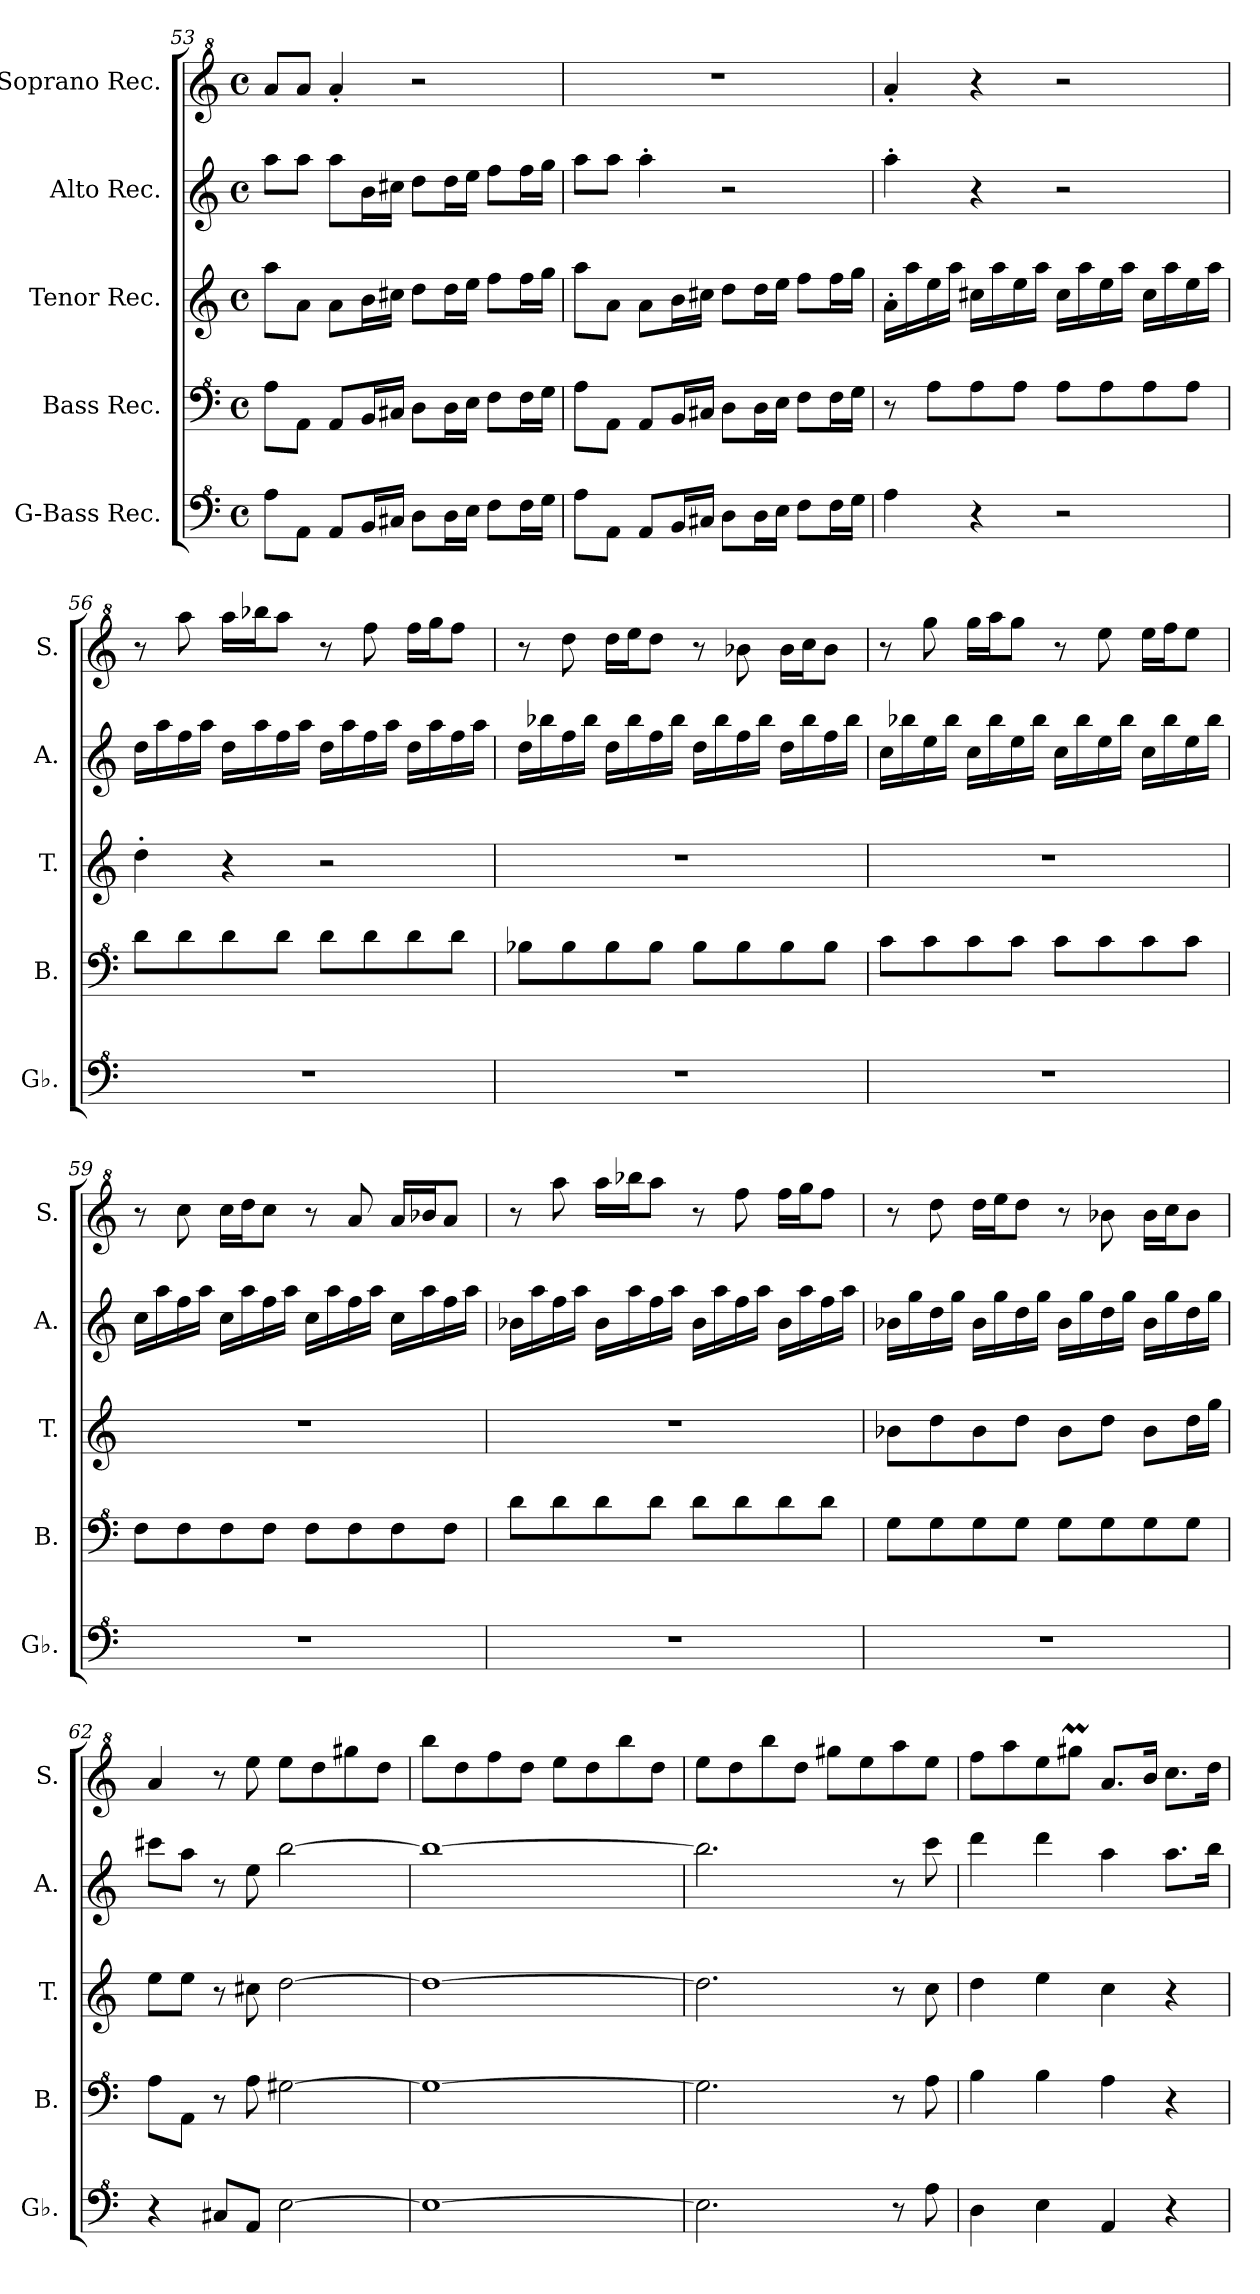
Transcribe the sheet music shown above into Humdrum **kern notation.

**kern	**kern	**kern	**kern	**kern
*part5	*part4	*part3	*part2	*part1
*staff5	*staff4	*staff3	*staff2	*staff1
*I"G-Bass Rec.	*I"Bass Rec.	*I"Tenor Rec.	*I"Alto Rec.	*I"Soprano Rec.
*I'Gb.	*I'B.	*I'T.	*I'A.	*I'S.
*clefF^4	*clefF^4	*clefG2	*clefG2	*clefG^2
*k[]	*k[]	*k[]	*k[]	*k[]
*M4/4	*M4/4	*M4/4	*M4/4	*M4/4
*met(c)	*met(c)	*met(c)	*met(c)	*met(c)
=53	=53	=53	=53	=53
8a\L	8a\L	8aa\L	8aa\L	8aa/L
8A\J	8A\J	8a\J	8aa\J	8aa/J
8A/L	8A/L	8a\L	8aa\L	4aa'/
16B/L	16B/L	16b\L	16b\L	.
16c#X/JJ	16c#X/JJ	16cc#X\JJ	16cc#X\JJ	.
8d\L	8d\L	8dd\L	8dd\L	2r
16d\L	16d\L	16dd\L	16dd\L	.
16e\JJ	16e\JJ	16ee\JJ	16ee\JJ	.
8f\L	8f\L	8ff\L	8ff\L	.
16f\L	16f\L	16ff\L	16ff\L	.
16g\JJ	16g\JJ	16gg\JJ	16gg\JJ	.
=54	=54	=54	=54	=54
8a\L	8a\L	8aa\L	8aa\L	1r
8A\J	8A\J	8a\J	8aa\J	.
8A/L	8A/L	8a\L	4aa'\	.
16B/L	16B/L	16b\L	.	.
16c#X/JJ	16c#X/JJ	16cc#X\JJ	.	.
8d\L	8d\L	8dd\L	2r	.
16d\L	16d\L	16dd\L	.	.
16e\JJ	16e\JJ	16ee\JJ	.	.
8f\L	8f\L	8ff\L	.	.
16f\L	16f\L	16ff\L	.	.
16g\JJ	16g\JJ	16gg\JJ	.	.
=55	=55	=55	=55	=55
4a\	8r	16a'\LL	4aa'\	4aa'/
.	.	16aa\	.	.
.	8a\L	16ee\	.	.
.	.	16aa\JJ	.	.
4r	8a\	16cc#X\LL	4r	4r
.	.	16aa\	.	.
.	8a\J	16ee\	.	.
.	.	16aa\JJ	.	.
2r	8a\L	16cc#\LL	2r	2r
.	.	16aa\	.	.
.	8a\	16ee\	.	.
.	.	16aa\JJ	.	.
.	8a\	16cc#\LL	.	.
.	.	16aa\	.	.
.	8a\J	16ee\	.	.
.	.	16aa\JJ	.	.
!!LO:PB:g=z
=56	=56	=56	=56	=56
1r	8dd\L	4dd'\	16dd\LL	8r
.	.	.	16aa\	.
.	8dd\	.	16ff\	8aaa\
.	.	.	16aa\JJ	.
.	8dd\	4r	16dd\LL	16aaa\LL
.	.	.	16aa\	16bbb-X\J
.	8dd\J	.	16ff\	8aaa\J
.	.	.	16aa\JJ	.
.	8dd\L	2r	16dd\LL	8r
.	.	.	16aa\	.
.	8dd\	.	16ff\	8fff\
.	.	.	16aa\JJ	.
.	8dd\	.	16dd\LL	16fff\LL
.	.	.	16aa\	16ggg\J
.	8dd\J	.	16ff\	8fff\J
.	.	.	16aa\JJ	.
=57	=57	=57	=57	=57
1r	8b-X\L	1r	16dd\LL	8r
.	.	.	16bb-X\	.
.	8b-\	.	16ff\	8ddd\
.	.	.	16bb-\JJ	.
.	8b-\	.	16dd\LL	16ddd\LL
.	.	.	16bb-\	16eee\J
.	8b-\J	.	16ff\	8ddd\J
.	.	.	16bb-\JJ	.
.	8b-\L	.	16dd\LL	8r
.	.	.	16bb-\	.
.	8b-\	.	16ff\	8bb-X\
.	.	.	16bb-\JJ	.
.	8b-\	.	16dd\LL	16bb-\LL
.	.	.	16bb-\	16ccc\J
.	8b-\J	.	16ff\	8bb-\J
.	.	.	16bb-\JJ	.
=58	=58	=58	=58	=58
1r	8cc\L	1r	16cc\LL	8r
.	.	.	16bb-X\	.
.	8cc\	.	16ee\	8ggg\
.	.	.	16bb-\JJ	.
.	8cc\	.	16cc\LL	16ggg\LL
.	.	.	16bb-\	16aaa\J
.	8cc\J	.	16ee\	8ggg\J
.	.	.	16bb-\JJ	.
.	8cc\L	.	16cc\LL	8r
.	.	.	16bb-\	.
.	8cc\	.	16ee\	8eee\
.	.	.	16bb-\JJ	.
.	8cc\	.	16cc\LL	16eee\LL
.	.	.	16bb-\	16fff\J
.	8cc\J	.	16ee\	8eee\J
.	.	.	16bb-\JJ	.
=59	=59	=59	=59	=59
1r	8f\L	1r	16cc\LL	8r
.	.	.	16aa\	.
.	8f\	.	16ff\	8ccc\
.	.	.	16aa\JJ	.
.	8f\	.	16cc\LL	16ccc\LL
.	.	.	16aa\	16ddd\J
.	8f\J	.	16ff\	8ccc\J
.	.	.	16aa\JJ	.
.	8f\L	.	16cc\LL	8r
.	.	.	16aa\	.
.	8f\	.	16ff\	8aa/
.	.	.	16aa\JJ	.
.	8f\	.	16cc\LL	16aa/LL
.	.	.	16aa\	16bb-X/J
.	8f\J	.	16ff\	8aa/J
.	.	.	16aa\JJ	.
!!LO:LB:g=z
=60	=60	=60	=60	=60
1r	8dd\L	1r	16b-X\LL	8r
.	.	.	16aa\	.
.	8dd\	.	16ff\	8aaa\
.	.	.	16aa\JJ	.
.	8dd\	.	16b-\LL	16aaa\LL
.	.	.	16aa\	16bbb-X\J
.	8dd\J	.	16ff\	8aaa\J
.	.	.	16aa\JJ	.
.	8dd\L	.	16b-\LL	8r
.	.	.	16aa\	.
.	8dd\	.	16ff\	8fff\
.	.	.	16aa\JJ	.
.	8dd\	.	16b-\LL	16fff\LL
.	.	.	16aa\	16ggg\J
.	8dd\J	.	16ff\	8fff\J
.	.	.	16aa\JJ	.
=61	=61	=61	=61	=61
1r	8g\L	8b-X\L	16b-X\LL	8r
.	.	.	16gg\	.
.	8g\	8dd\	16dd\	8ddd\
.	.	.	16gg\JJ	.
.	8g\	8b-\	16b-\LL	16ddd\LL
.	.	.	16gg\	16eee\J
.	8g\J	8dd\J	16dd\	8ddd\J
.	.	.	16gg\JJ	.
.	8g\L	8b-\L	16b-\LL	8r
.	.	.	16gg\	.
.	8g\	8dd\J	16dd\	8bb-X\
.	.	.	16gg\JJ	.
.	8g\	8b-\L	16b-\LL	16bb-\LL
.	.	.	16gg\	16ccc\J
.	8g\J	16dd\L	16dd\	8bb-\J
.	.	16gg\JJ	16gg\JJ	.
=62	=62	=62	=62	=62
4r	8a\L	8ee\L	8ccc#X\L	4aa/
.	8A\J	8ee\J	8aa\J	.
8c#X/L	8r	8r	8r	8r
8A/J	8a\	8cc#X\	8ee\	8eee\
[2e\	[2g#X\	[2dd\	[2bb\	8eee\L
.	.	.	.	8ddd\
.	.	.	.	8ggg#X\
.	.	.	.	8ddd\J
=63	=63	=63	=63	=63
1e_	1g#_	1dd_	1bb_	8bbb\L
.	.	.	.	8ddd\
.	.	.	.	8fff\
.	.	.	.	8ddd\J
.	.	.	.	8eee\L
.	.	.	.	8ddd\
.	.	.	.	8bbb\
.	.	.	.	8ddd\J
=64	=64	=64	=64	=64
2.e\]	2.g#\]	2.dd\]	2.bb\]	8eee\L
.	.	.	.	8ddd\
.	.	.	.	8bbb\
.	.	.	.	8ddd\J
.	.	.	.	8ggg#X\L
.	.	.	.	8eee\
8r	8r	8r	8r	8aaa\
8a\	8a\	8cc\	8ccc\	8eee\J
=65	=65	=65	=65	=65
4d\	4b\	4dd\	4ddd\	8fff\L
.	.	.	.	8aaa\
4e\	4b\	4ee\	4ddd\	8eee\
.	.	.	.	8ggg#Xm\J
4A/	4a\	4cc\	4aa\	8.aa/L
.	.	.	.	16bb/Jk
4r	4r	4r	8.aa\L	8.ccc\L
.	.	.	16bb\Jk	16ddd\Jk
=	=	=	=	=
*-	*-	*-	*-	*-
